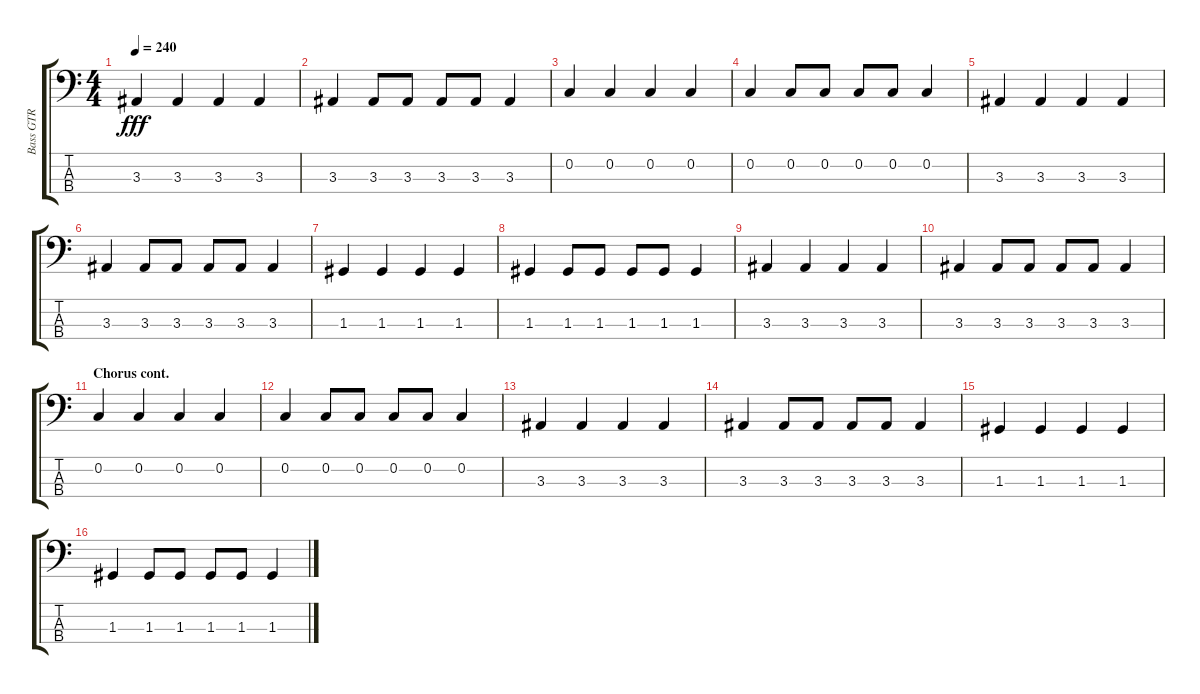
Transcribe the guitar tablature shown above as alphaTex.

\track ("Bass GTR" "Bass GTR") {instrument electricbassfinger}
\staff {score tabs}
\tuning (F2 C2 G1 C1) {hide}
\ts (4 4)
\tempo 240
\clef f4
\ks aminor
3.3.4{dy fff} 3.3.4 3.3.4 3.3.4 |
3.3.4 3.3.8 3.3.8 3.3.8 3.3.8 3.3.4 |
0.2.4 0.2.4 0.2.4 0.2.4 |
0.2.4 0.2.8 0.2.8 0.2.8 0.2.8 0.2.4 |
3.3.4 3.3.4 3.3.4 3.3.4 |
3.3.4 3.3.8 3.3.8 3.3.8 3.3.8 3.3.4 |
1.3.4 1.3.4 1.3.4 1.3.4 |
1.3.4 1.3.8 1.3.8 1.3.8 1.3.8 1.3.4 |
3.3.4 3.3.4 3.3.4 3.3.4 |
3.3.4 3.3.8 3.3.8 3.3.8 3.3.8 3.3.4 |
\section ("" "Chorus cont.")
0.2.4 0.2.4 0.2.4 0.2.4 |
0.2.4 0.2.8 0.2.8 0.2.8 0.2.8 0.2.4 |
3.3.4 3.3.4 3.3.4 3.3.4 |
3.3.4 3.3.8 3.3.8 3.3.8 3.3.8 3.3.4 |
1.3.4 1.3.4 1.3.4 1.3.4 |
1.3.4 1.3.8 1.3.8 1.3.8 1.3.8 1.3.4
